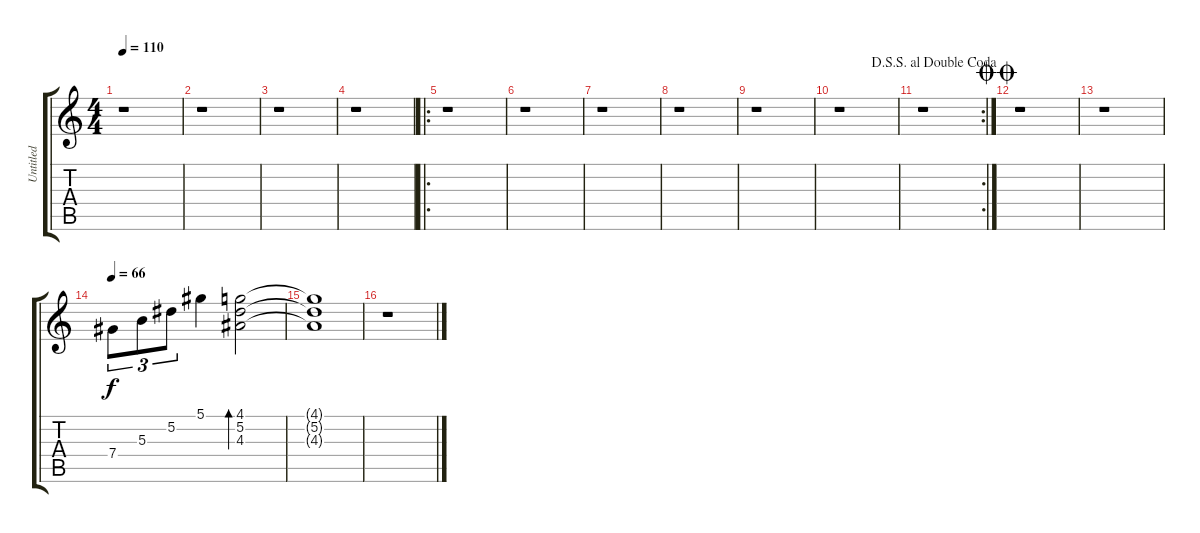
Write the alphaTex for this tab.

\track ("Untitled" "Untitled") {instrument acousticguitarnylon}
\staff {score tabs}
\tuning (Eb4 Bb3 Gb3 Db3 Ab2 Eb2) {hide}
\ts (4 4)
\tempo 110
\clef g2
\ks c
r.1{dy mf} |
r.1 |
r.1 |
r.1 |
\ro
r.1 |
r.1 |
r.1 |
r.1 |
r.1 |
r.1 |
\rc 2
\jump dalsegnosegnoaldoublecoda
r.1 |
\jump doublecoda
r.1 |
r.1 |
\tempo 66
7.4.8{tu (3 2) dy f} 5.3.8{tu (3 2)} 5.2.8{tu (3 2)} 5.1.4 (4.1 5.2 4.3).2{bd 30} |
(4.1{t} 5.2{t} 4.3{t}).1 |
r.1
